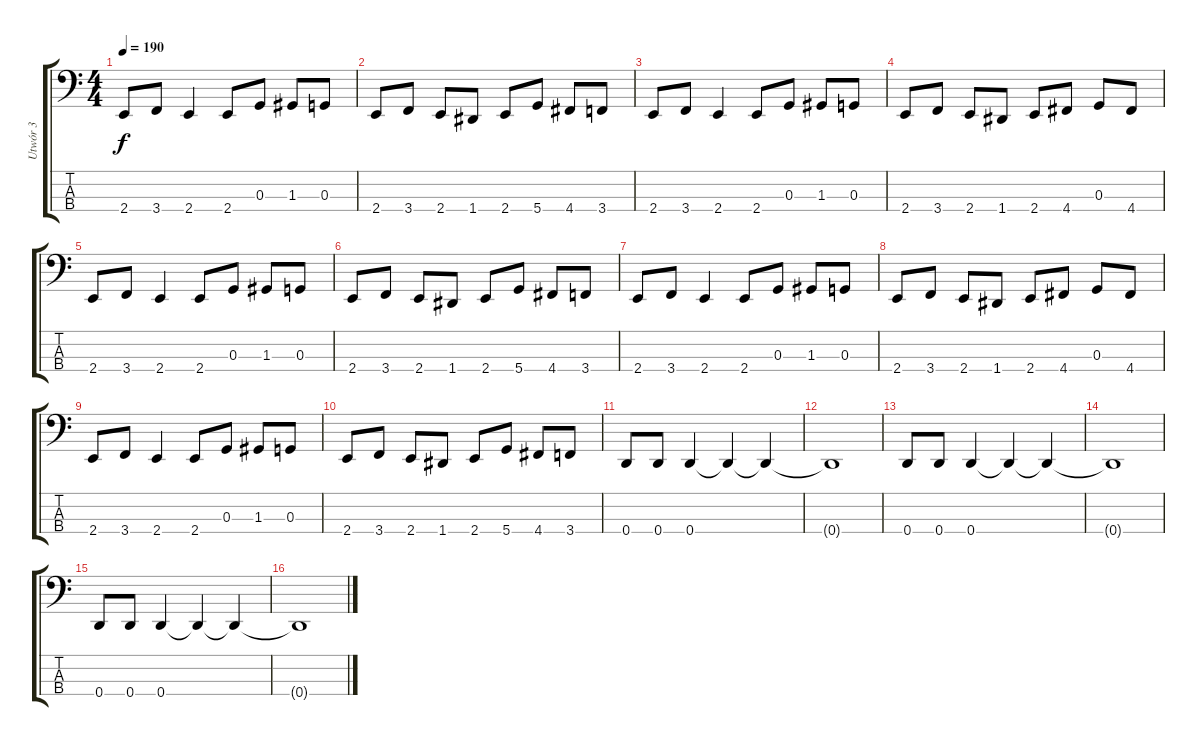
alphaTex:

\track ("Utwór 3" "Utwór 3") {instrument electricbassfinger}
\staff {score tabs}
\tuning (F2 C2 G1 D1) {hide}
\ts (4 4)
\tempo 190
\clef f4
\ks c
2.4.8{dy f} 3.4.8 2.4.4 2.4.8 0.3.8 1.3.8 0.3.8 |
2.4.8 3.4.8 2.4.8 1.4.8 2.4.8 5.4.8 4.4.8 3.4.8 |
2.4.8 3.4.8 2.4.4 2.4.8 0.3.8 1.3.8 0.3.8 |
2.4.8 3.4.8 2.4.8 1.4.8 2.4.8 4.4.8 0.3.8 4.4.8 |
2.4.8 3.4.8 2.4.4 2.4.8 0.3.8 1.3.8 0.3.8 |
2.4.8 3.4.8 2.4.8 1.4.8 2.4.8 5.4.8 4.4.8 3.4.8 |
2.4.8 3.4.8 2.4.4 2.4.8 0.3.8 1.3.8 0.3.8 |
2.4.8 3.4.8 2.4.8 1.4.8 2.4.8 4.4.8 0.3.8 4.4.8 |
2.4.8 3.4.8 2.4.4 2.4.8 0.3.8 1.3.8 0.3.8 |
2.4.8 3.4.8 2.4.8 1.4.8 2.4.8 5.4.8 4.4.8 3.4.8 |
0.4.8 0.4.8 0.4.4 0.4{t}.4 0.4{t}.4 |
0.4{t}.1 |
0.4.8 0.4.8 0.4.4 0.4{t}.4 0.4{t}.4 |
0.4{t}.1 |
0.4.8 0.4.8 0.4.4 0.4{t}.4 0.4{t}.4 |
0.4{t}.1
